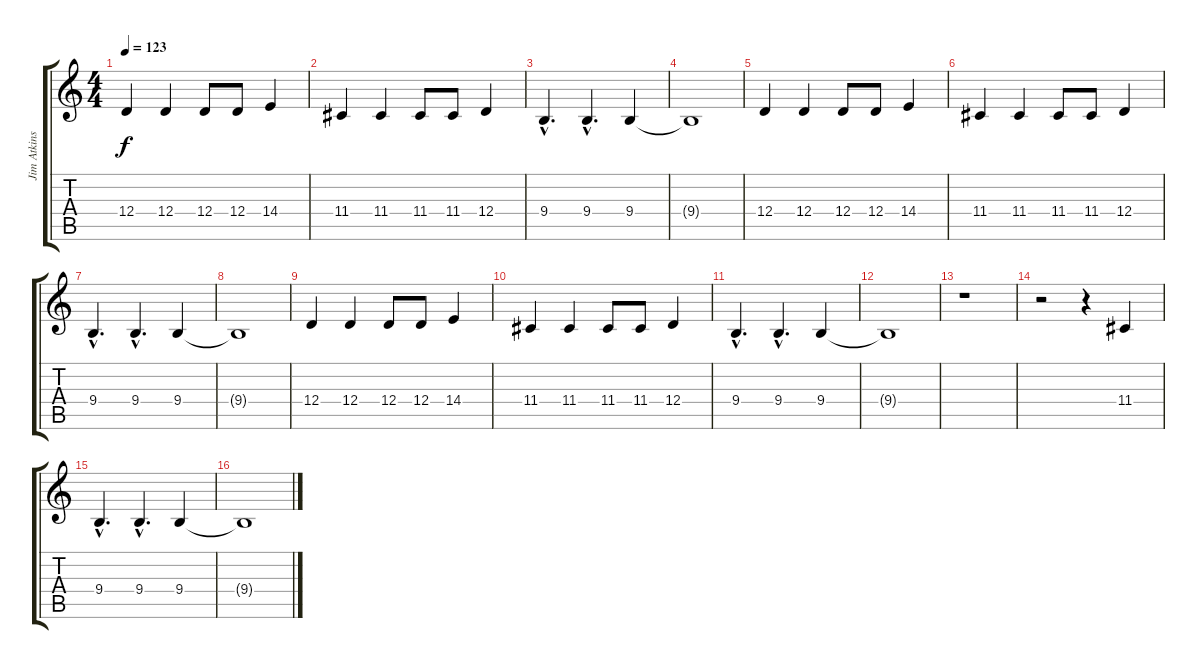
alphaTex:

\track ("Jim Atkins (Vocals)" "Jim Atkins") {instrument lead6voice}
\staff {score tabs}
\tuning (E4 B3 G3 D3 A2 E2) {hide}
\ts (4 4)
\tempo 123
\clef g2
\ks c
12.4.4{dy f} 12.4.4 12.4.8 12.4.8 14.4.4 |
11.4.4 11.4.4 11.4.8 11.4.8 12.4.4 |
9.4{hac}.4{d} 9.4{hac}.4{d} 9.4.4 |
9.4{t}.1 |
12.4.4 12.4.4 12.4.8 12.4.8 14.4.4 |
11.4.4 11.4.4 11.4.8 11.4.8 12.4.4 |
9.4{hac}.4{d} 9.4{hac}.4{d} 9.4.4 |
9.4{t}.1 |
12.4.4 12.4.4 12.4.8 12.4.8 14.4.4 |
11.4.4 11.4.4 11.4.8 11.4.8 12.4.4 |
9.4{hac}.4{d} 9.4{hac}.4{d} 9.4.4 |
9.4{t}.1 |
r.1 |
r.2 r.4 11.4.4 |
9.4{hac}.4{d} 9.4{hac}.4{d} 9.4.4 |
9.4{t}.1
